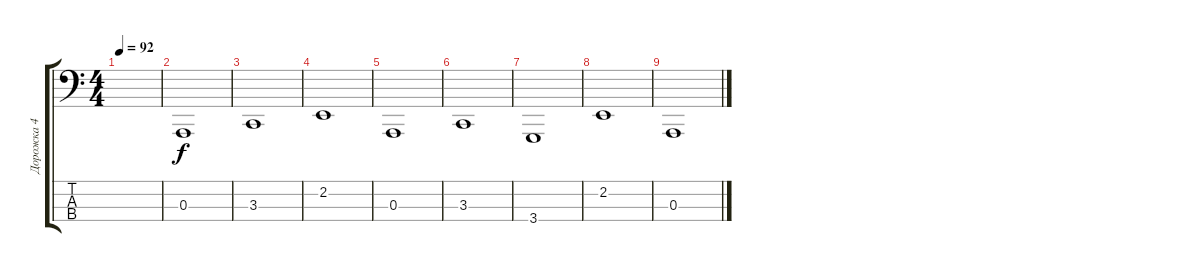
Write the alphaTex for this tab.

\track ("Дорожка 4" "Дорожка 4") {instrument acousticgrandpiano}
\staff {score tabs}
\tuning (G2 D2 A1 E1) {hide}
\ts (4 4)
\tempo 92
\clef f4
\ks c
|
0.3.1 |
3.3.1 |
2.2.1 |
0.3.1 |
3.3.1 |
3.4.1 |
2.2.1 |
0.3.1
